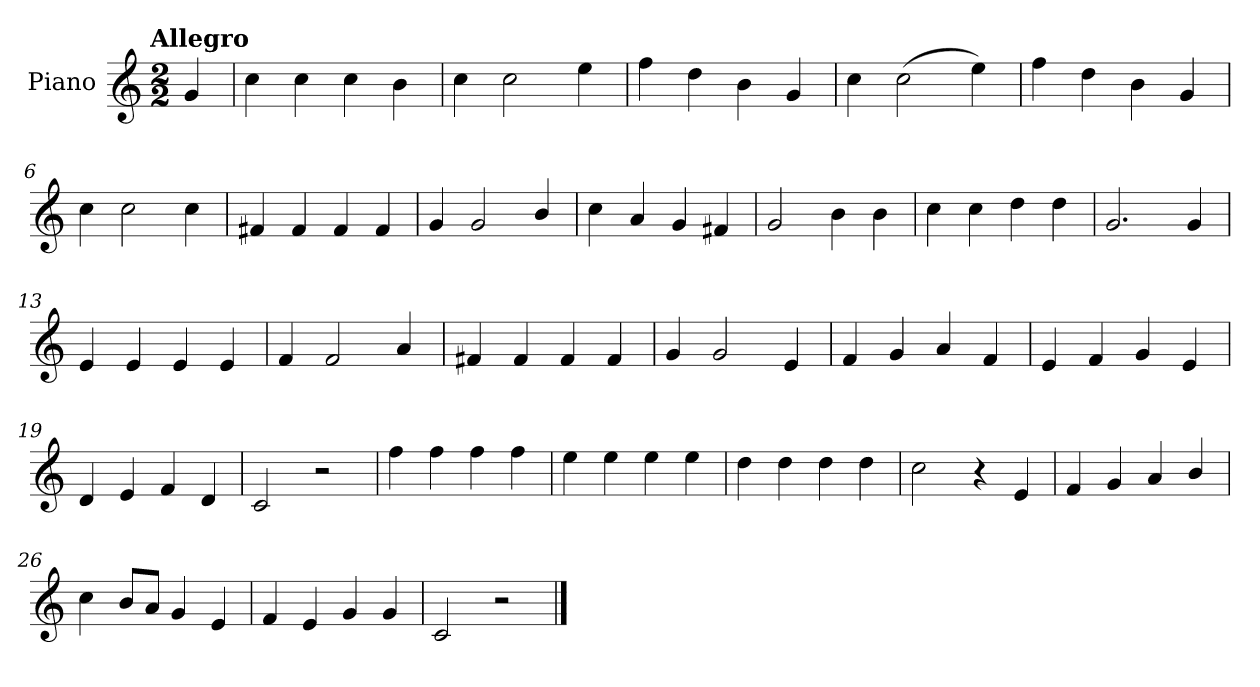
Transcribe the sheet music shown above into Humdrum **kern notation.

**kern
*part1
*staff1
*I"Piano
*I'Pno.
*clefG2
*k[]
!!LO:TX:omd:t=Allegro
*M2/2
*MM144
=
4g/
=1
4cc\
4cc\
4cc\
4b\
=2
4cc\
2cc\
4ee\
=3
4ff\
4dd\
4b\
4g/
=4
4cc\
(>2cc\
4ee\)
!!LO:LB:g=z
=5
4ff\
4dd\
4b\
4g/
=6
4cc\
2cc\
4cc\
=7
4f#X/
4f#/
4f#/
4f#/
=8
4g/
2g/
4b/
=9
4cc\
4a/
4g/
4f#X/
=10
2g/
4b\
4b\
!!LO:LB:g=z
=11
4cc\
4cc\
4dd\
4dd\
=12
2.g/
4g/
=13
4e/
4e/
4e/
4e/
=14
4f/
2f/
4a/
=15
4f#X/
4f#/
4f#/
4f#/
=16
4g/
2g/
4e/
=17
4f/
4g/
4a/
4f/
!!LO:LB:g=z
=18
4e/
4f/
4g/
4e/
=19
4d/
4e/
4f/
4d/
=20
2c/
2r
=21
4ff\
4ff\
4ff\
4ff\
=22
4ee\
4ee\
4ee\
4ee\
=23
4dd\
4dd\
4dd\
4dd\
!!LO:LB:g=z
=24
2cc\
4r
4e/
=25
4f/
4g/
4a/
4b/
=26
4cc\
8b/L
8a/J
4g/
4e/
=27
4f/
4e/
4g/
4g/
=28
2c/
2r
==
*-
